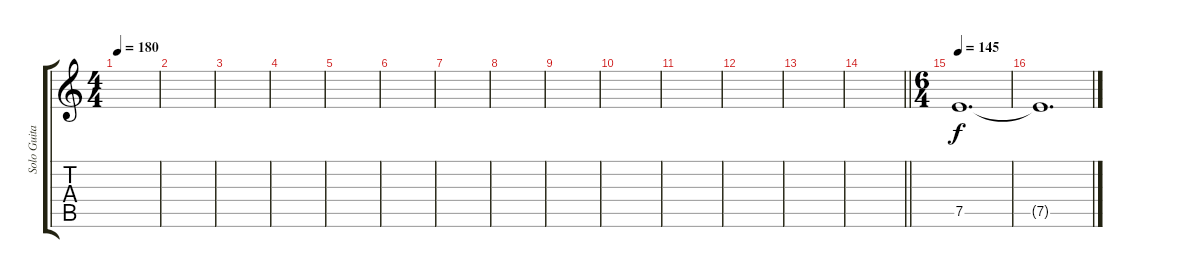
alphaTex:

\track ("Solo Guitar" "Solo Guita") {instrument distortionguitar}
\staff {score tabs}
\tuning (E4 B3 G3 D3 A2 E2) {hide}
\ts (4 4)
\tempo 180
\clef g2
\ks c
|
|
|
|
|
|
|
|
|
|
|
|
|
\barLineRight lightlight
|
\ts (6 4)
\tempo 145
7.5.1{d volume 9 balance 2} |
7.5{t}.1{d}
